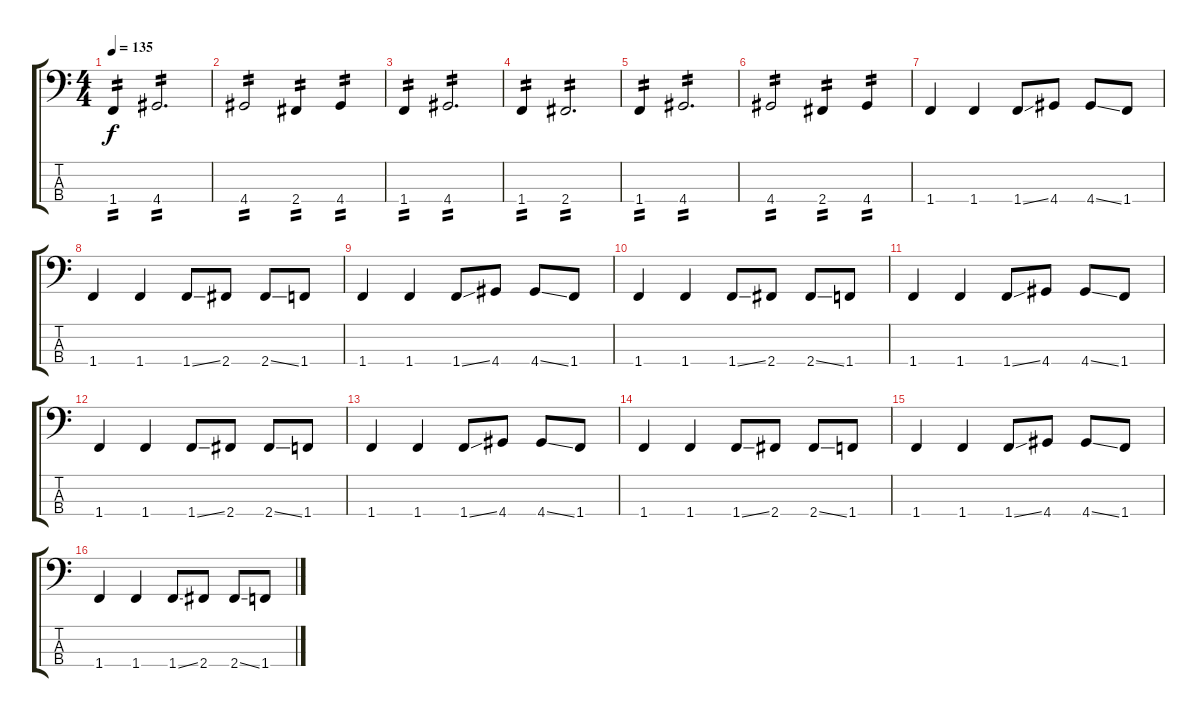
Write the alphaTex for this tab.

\track "" {instrument electricbasspick}
\staff {score tabs}
\tuning (G2 D2 A1 E1) {hide}
\ts (4 4)
\tempo 135
\clef f4
\ks c
1.4.4{tp 2 dy f} 4.4.2{d tp 2} |
4.4.2{tp 2} 2.4.4{tp 2} 4.4.4{tp 2} |
1.4.4{tp 2} 4.4.2{d tp 2} |
1.4.4{tp 2} 2.4.2{d tp 2} |
1.4.4{tp 2} 4.4.2{d tp 2} |
4.4.2{tp 2} 2.4.4{tp 2} 4.4.4{tp 2} |
1.4.4 1.4.4 1.4{ss}.8 4.4.8 4.4{ss}.8 1.4.8 |
1.4.4 1.4.4 1.4{ss}.8 2.4.8 2.4{ss}.8 1.4.8 |
1.4.4 1.4.4 1.4{ss}.8 4.4.8 4.4{ss}.8 1.4.8 |
1.4.4 1.4.4 1.4{ss}.8 2.4.8 2.4{ss}.8 1.4.8 |
1.4.4 1.4.4 1.4{ss}.8 4.4.8 4.4{ss}.8 1.4.8 |
1.4.4 1.4.4 1.4{ss}.8 2.4.8 2.4{ss}.8 1.4.8 |
1.4.4 1.4.4 1.4{ss}.8 4.4.8 4.4{ss}.8 1.4.8 |
1.4.4 1.4.4 1.4{ss}.8 2.4.8 2.4{ss}.8 1.4.8 |
1.4.4 1.4.4 1.4{ss}.8 4.4.8 4.4{ss}.8 1.4.8 |
1.4.4 1.4.4 1.4{ss}.8 2.4.8 2.4{ss}.8 1.4.8
